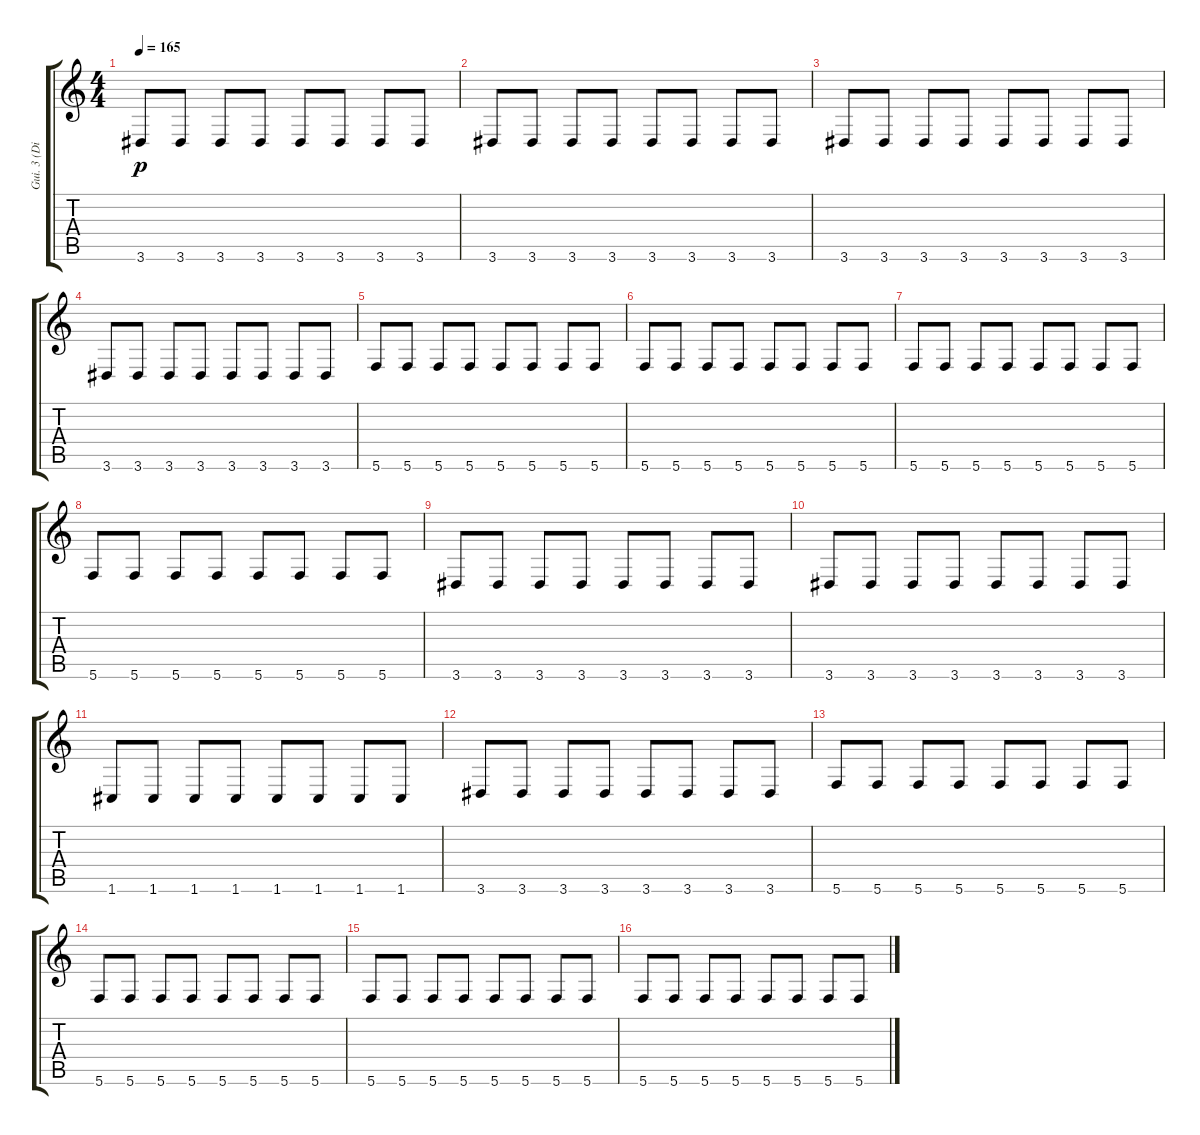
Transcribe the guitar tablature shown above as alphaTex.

\track ("Gui. 3 (Dis.)" "Gui. 3 (Di") {instrument distortionguitar}
\staff {score tabs}
\tuning (D4 A3 F3 C3 G2 C2) {hide}
\ts (4 4)
\tempo 165
\clef g2
\ks c
3.6.8{dy p} 3.6.8 3.6.8 3.6.8 3.6.8 3.6.8 3.6.8 3.6.8 |
3.6.8 3.6.8 3.6.8 3.6.8 3.6.8 3.6.8 3.6.8 3.6.8 |
3.6.8 3.6.8 3.6.8 3.6.8 3.6.8 3.6.8 3.6.8 3.6.8 |
3.6.8 3.6.8 3.6.8 3.6.8 3.6.8 3.6.8 3.6.8 3.6.8 |
5.6.8 5.6.8 5.6.8 5.6.8 5.6.8 5.6.8 5.6.8 5.6.8 |
5.6.8 5.6.8 5.6.8 5.6.8 5.6.8 5.6.8 5.6.8 5.6.8 |
5.6.8 5.6.8 5.6.8 5.6.8 5.6.8 5.6.8 5.6.8 5.6.8 |
5.6.8 5.6.8 5.6.8 5.6.8 5.6.8 5.6.8 5.6.8 5.6.8 |
3.6.8 3.6.8 3.6.8 3.6.8 3.6.8 3.6.8 3.6.8 3.6.8 |
3.6.8 3.6.8 3.6.8 3.6.8 3.6.8 3.6.8 3.6.8 3.6.8 |
1.6.8 1.6.8 1.6.8 1.6.8 1.6.8 1.6.8 1.6.8 1.6.8 |
3.6.8 3.6.8 3.6.8 3.6.8 3.6.8 3.6.8 3.6.8 3.6.8 |
5.6.8 5.6.8 5.6.8 5.6.8 5.6.8 5.6.8 5.6.8 5.6.8 |
5.6.8 5.6.8 5.6.8 5.6.8 5.6.8 5.6.8 5.6.8 5.6.8 |
5.6.8 5.6.8 5.6.8 5.6.8 5.6.8 5.6.8 5.6.8 5.6.8 |
5.6.8 5.6.8 5.6.8 5.6.8 5.6.8 5.6.8 5.6.8 5.6.8
